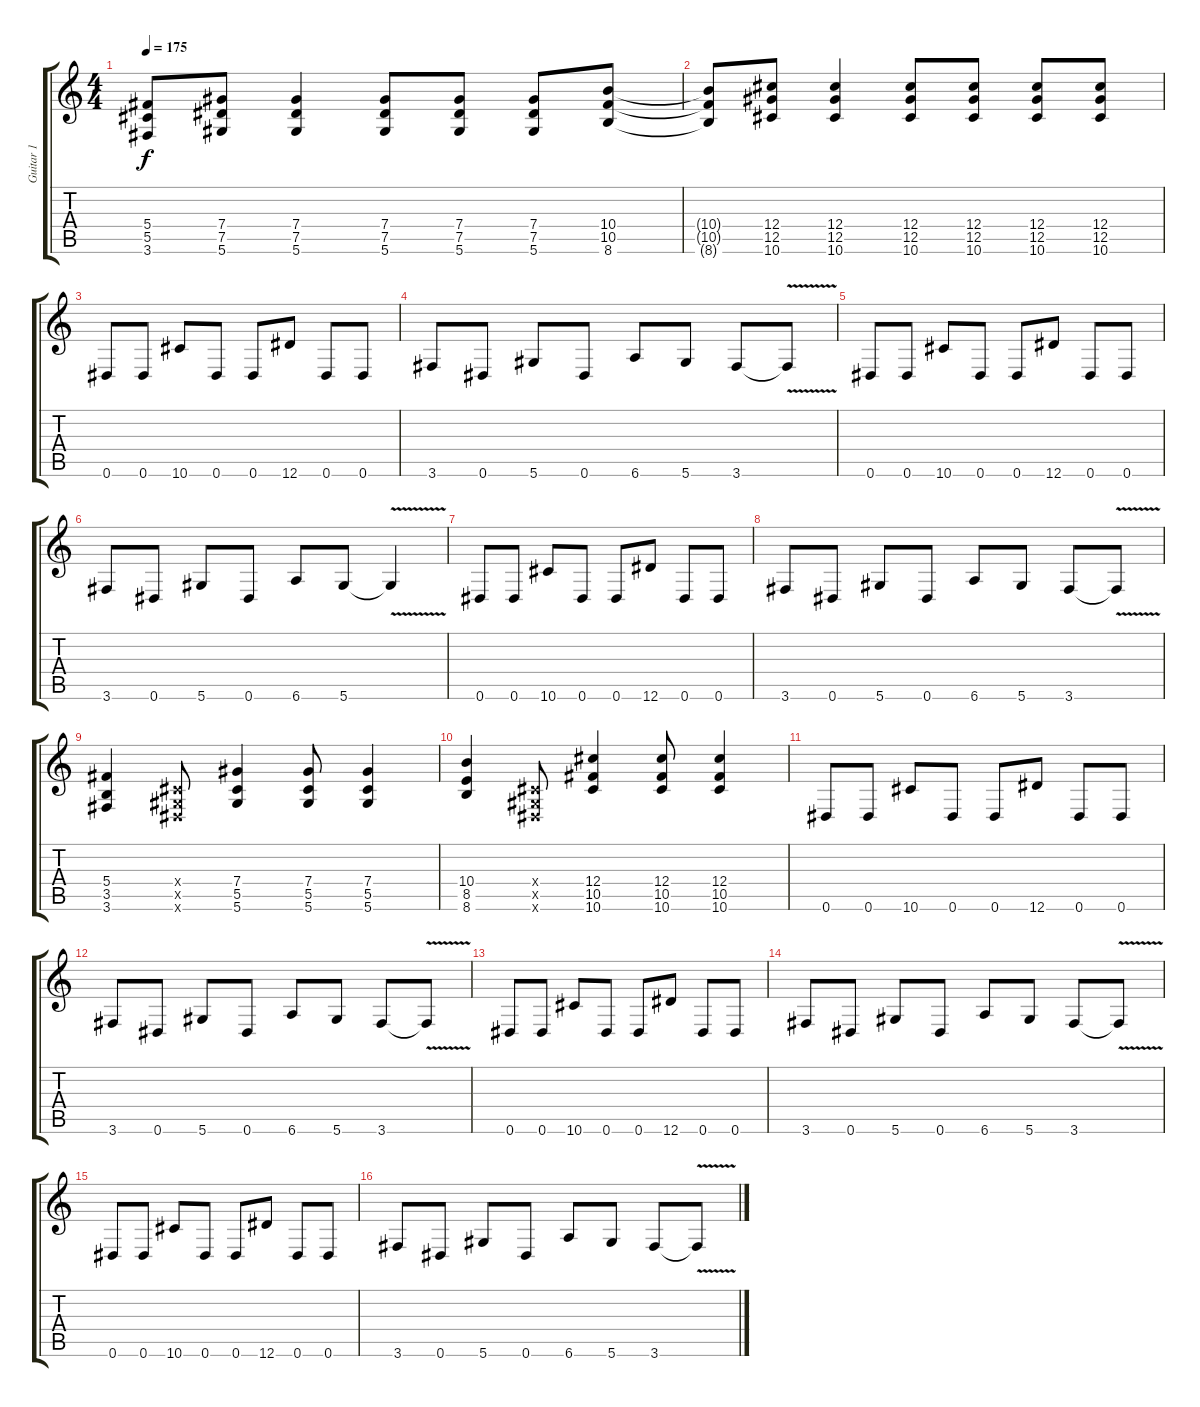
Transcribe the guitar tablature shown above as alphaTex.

\track ("Guitar 1" "Guitar 1") {instrument overdrivenguitar}
\staff {score tabs}
\tuning (Eb4 Bb3 Gb3 Db3 Ab2 Eb2) {hide}
\ts (4 4)
\tempo 175
\clef g2
\ks c
(5.4{t} 5.5{t} 3.6{t}).8{dy f} (7.4 7.5 5.6).8 (7.4 7.5 5.6).4 (7.4 7.5 5.6).8 (7.4 7.5 5.6).8 (7.4 7.5 5.6).8 (10.4 10.5 8.6).8 |
(10.4{t} 10.5{t} 8.6{t}).8 (12.4 12.5 10.6).8 (12.4 12.5 10.6).4 (12.4 12.5 10.6).8 (12.4 12.5 10.6).8 (12.4 12.5 10.6).8 (12.4 12.5 10.6).8 |
0.6.8 0.6.8 10.6.8 0.6.8 0.6.8 12.6.8 0.6.8 0.6.8 |
3.6.8 0.6.8 5.6.8 0.6.8 6.6.8 5.6.8 3.6.8 3.6{v t}.8 |
0.6.8 0.6.8 10.6.8 0.6.8 0.6.8 12.6.8 0.6.8 0.6.8 |
3.6.8 0.6.8 5.6.8 0.6.8 6.6.8 5.6.8 5.6{v t}.4 |
0.6.8 0.6.8 10.6.8 0.6.8 0.6.8 12.6.8 0.6.8 0.6.8 |
3.6.8 0.6.8 5.6.8 0.6.8 6.6.8 5.6.8 3.6.8 3.6{v t}.8 |
(5.4 3.5 3.6).4 (0.4{x} 0.5{x} 0.6{x}).8 (7.4 5.5 5.6).4 (7.4 5.5 5.6).8 (7.4 5.5 5.6).4 |
(10.4 8.5 8.6).4 (0.4{x} 0.5{x} 0.6{x}).8 (12.4 10.5 10.6).4 (12.4 10.5 10.6).8 (12.4 10.5 10.6).4 |
0.6.8 0.6.8 10.6.8 0.6.8 0.6.8 12.6.8 0.6.8 0.6.8 |
3.6.8 0.6.8 5.6.8 0.6.8 6.6.8 5.6.8 3.6.8 3.6{v t}.8 |
0.6.8 0.6.8 10.6.8 0.6.8 0.6.8 12.6.8 0.6.8 0.6.8 |
3.6.8 0.6.8 5.6.8 0.6.8 6.6.8 5.6.8 3.6.8 3.6{v t}.8 |
0.6.8 0.6.8 10.6.8 0.6.8 0.6.8 12.6.8 0.6.8 0.6.8 |
3.6.8 0.6.8 5.6.8 0.6.8 6.6.8 5.6.8 3.6.8 3.6{v t}.8
